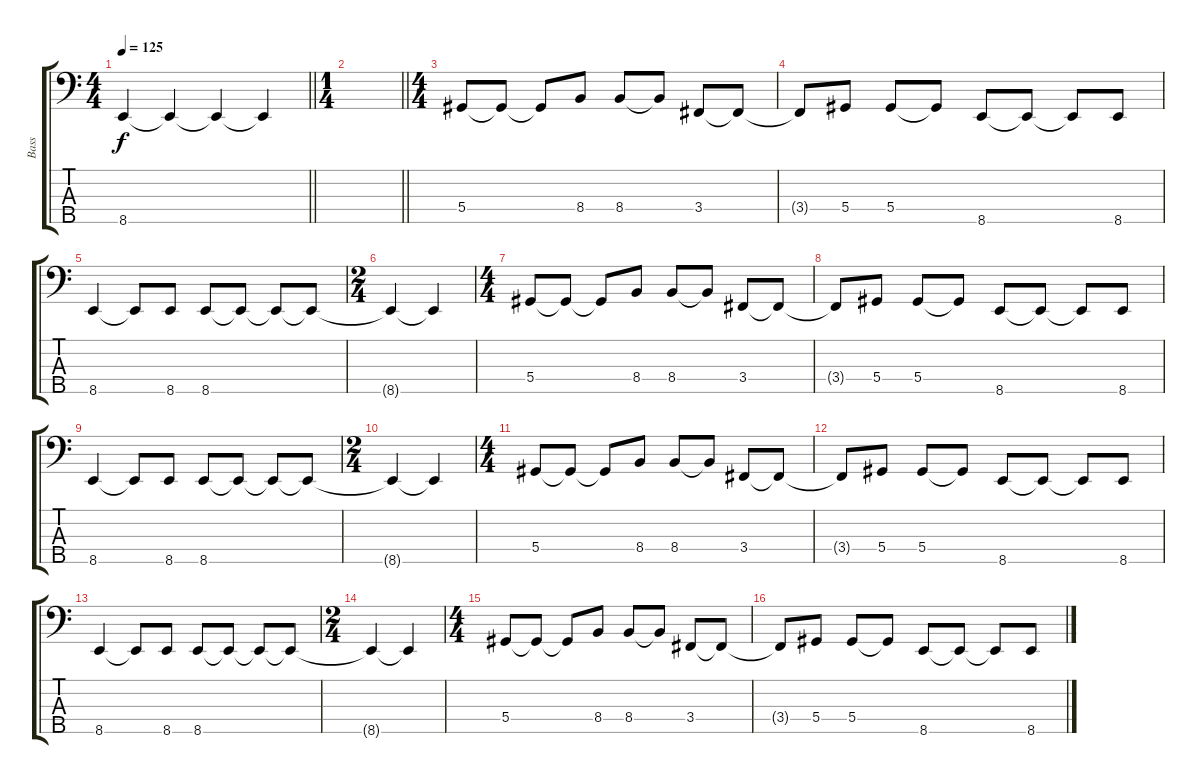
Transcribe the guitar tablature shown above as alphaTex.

\track ("Bass" "Bass") {instrument electricbasspick}
\staff {score tabs}
\tuning (Gb2 Db2 Ab1 Eb1 Ab0) {hide}
\ts (4 4)
\tempo 125
\clef f4
\barLineRight lightlight
\ks c
8.5{t}.4{dy f} 8.5{t}.4 8.5{t}.4 8.5{t}.4 |
\ts (1 4)
\section ("" "")
\barLineRight lightlight
|
\ts (4 4)
\section ("" "")
5.4.8 5.4{t}.8 5.4{t}.8 8.4.8 8.4.8 8.4{t}.8 3.4.8 3.4{t}.8 |
3.4{t}.8 5.4.8 5.4.8 5.4{t}.8 8.5.8 8.5{t}.8 8.5{t}.8 8.5.8 |
8.5.4 8.5{t}.8 8.5.8 8.5.8 8.5{t}.8 8.5{t}.8 8.5{t}.8 |
\ts (2 4)
8.5{t}.4 8.5{t}.4 |
\ts (4 4)
5.4.8 5.4{t}.8 5.4{t}.8 8.4.8 8.4.8 8.4{t}.8 3.4.8 3.4{t}.8 |
3.4{t}.8 5.4.8 5.4.8 5.4{t}.8 8.5.8 8.5{t}.8 8.5{t}.8 8.5.8 |
8.5.4 8.5{t}.8 8.5.8 8.5.8 8.5{t}.8 8.5{t}.8 8.5{t}.8 |
\ts (2 4)
8.5{t}.4 8.5{t}.4 |
\ts (4 4)
5.4.8 5.4{t}.8 5.4{t}.8 8.4.8 8.4.8 8.4{t}.8 3.4.8 3.4{t}.8 |
3.4{t}.8 5.4.8 5.4.8 5.4{t}.8 8.5.8 8.5{t}.8 8.5{t}.8 8.5.8 |
8.5.4 8.5{t}.8 8.5.8 8.5.8 8.5{t}.8 8.5{t}.8 8.5{t}.8 |
\ts (2 4)
8.5{t}.4 8.5{t}.4 |
\ts (4 4)
5.4.8 5.4{t}.8 5.4{t}.8 8.4.8 8.4.8 8.4{t}.8 3.4.8 3.4{t}.8 |
3.4{t}.8 5.4.8 5.4.8 5.4{t}.8 8.5.8 8.5{t}.8 8.5{t}.8 8.5.8
